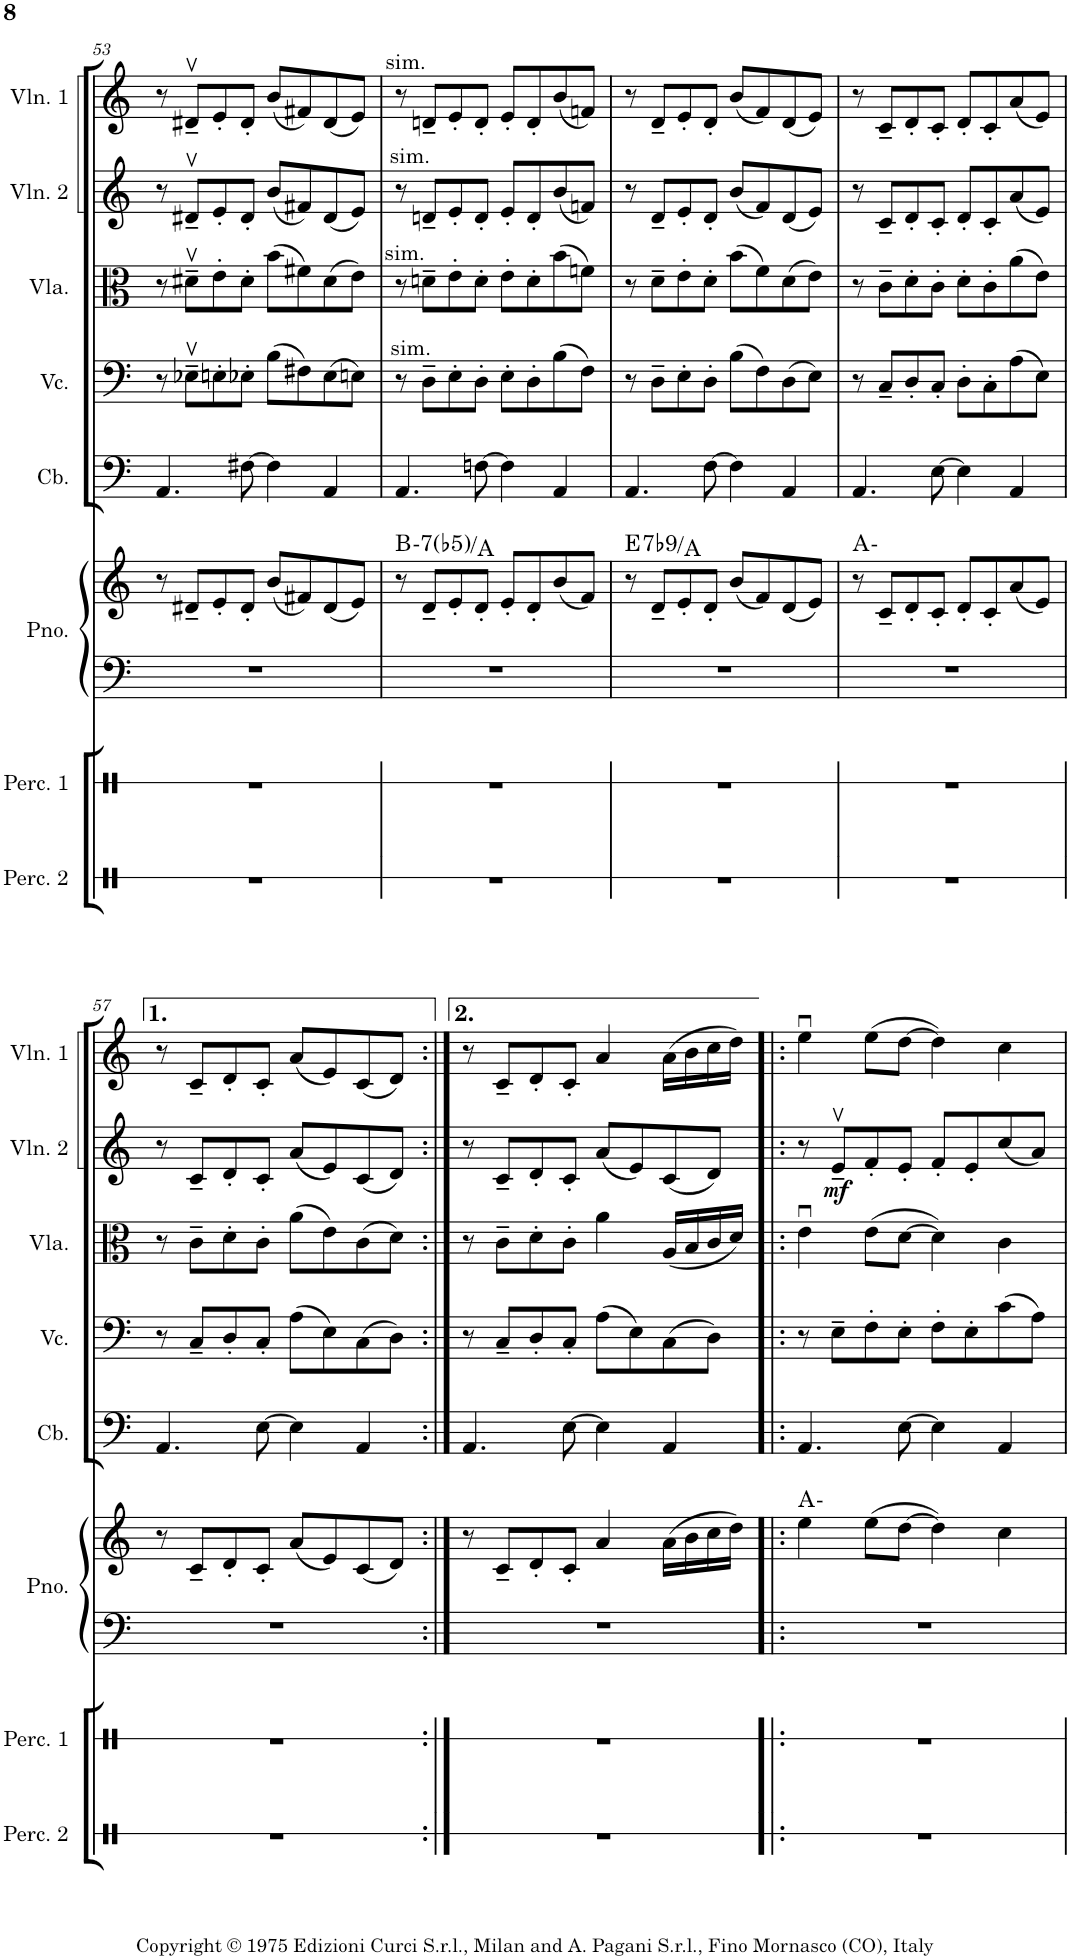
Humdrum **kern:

**kern	**kern	**kern	**kern	**harte	**kern	**kern	**kern	**kern	**dynam	**kern
*part8	*part7	*part6	*part6	*part6	*part5	*part4	*part3	*part2	*part2	*part1
*staff9	*staff8	*staff7	*staff6	*	*staff5	*staff4	*staff3	*staff2	*staff2	*staff1
*I"Percussion 2	*I"Percussion 1	*I"Piano	*	*	*I"Contrabass	*I"Violoncello	*I"Viola	*I"Violin 2	*	*I"Violin 1
*I'Perc. 2	*I'Perc. 1	*I'Pno.	*	*	*I'Cb.	*I'Vc.	*I'Vla.	*I'Vln. 2	*	*I'Vln. 1
!!LO:PB:g=z
*clefX	*clefX	*clefF4	*clefG2	*	*clefF4	*clefF4	*clefC3	*clefG2	*	*clefG2
*	*	*	*	*	*Trd7c12	*	*	*	*	*
*k[]	*k[]	*k[]	*k[]	*	*k[]	*k[]	*k[]	*k[]	*	*k[]
*M4/4	*M4/4	*M4/4	*M4/4	*	*M4/4	*M4/4	*M4/4	*M4/4	*	*M4/4
=53	=53	=53	=53	=53	=53	=53	=53	=53	=53	=53
1r	1r	1r	8r	.	4.AA/	8r	8r	8r	.	8r
.	.	.	8d#X~/L	.	.	8E-Xv~\L	8d#Xv~\L	8d#Xv~/L	.	8d#Xv~/L
.	.	.	8e'/	.	.	8En'\	8e'\	8e'/	.	8e'/
.	.	.	8d#'/J	.	[8F#X\	8E-X'\J	8d#'\J	8d#'/J	.	8d#'/J
.	.	.	(8b/L	.	4F#\]	(8B\L	(8b\L	(8b/L	.	(8b/L
.	.	.	8f#X/)	.	.	8F#X\)	8f#X\)	8f#X/)	.	8f#X/)
.	.	.	(8d#/	.	4AA/	(8E-\	(8d#\	(8d#/	.	(8d#/
.	.	.	8e/J)	.	.	8En\J)	8e\J)	8e/J)	.	8e/J)
=54	=54	=54	=54	=54	=54	=54	=54	=54	=54	=54
!	!	!	!	!	!	!	!	!LO:TX:a:t=sim.	!	!
!	!	!	!	!LO:H:kt=-7(b5)	!	!	!LO:TX:a:t=sim.	!	!	!
1r	1r	1r	8r	B:hdim7/b7	4.AA/	8r	8r	8r	.	8r
!	!	!	!	!	!	!	!	!	!	!LO:TX:a:t=sim.
!	!	!	!	!	!	!LO:TX:a:t=sim.	!	!	!	!
.	.	.	8d~/L	.	.	8D~\L	8dn~\L	8dn~/L	.	8dn~/L
.	.	.	8e'/	.	.	8E'\	8e'\	8e'/	.	8e'/
.	.	.	8d'/J	.	[8Fn\	8D'\J	8d'\J	8d'/J	.	8d'/J
.	.	.	8e'/L	.	4F\]	8E'\L	8e'\L	8e'/L	.	8e'/L
.	.	.	8d'/	.	.	8D'\	8d'\	8d'/	.	8d'/
.	.	.	(8b/	.	4AA/	(8B\	(8b\	(8b/	.	(8b/
.	.	.	8f/J)	.	.	8F\J)	8fn\J)	8fn/J)	.	8fn/J)
=55	=55	=55	=55	=55	=55	=55	=55	=55	=55	=55
!	!	!	!	!LO:H:kt=7	!	!	!	!	!	!
1r	1r	1r	8r	E:7(b9)/4	4.AA/	8r	8r	8r	.	8r
.	.	.	8d~/L	.	.	8D~\L	8d~\L	8d~/L	.	8d~/L
.	.	.	8e'/	.	.	8E'\	8e'\	8e'/	.	8e'/
.	.	.	8d'/J	.	[8F\	8D'\J	8d'\J	8d'/J	.	8d'/J
.	.	.	(8b/L	.	4F\]	(8B\L	(8b\L	(8b/L	.	(8b/L
.	.	.	8f/)	.	.	8F\)	8f\)	8f/)	.	8f/)
.	.	.	(8d/	.	4AA/	(8D\	(8d\	(8d/	.	(8d/
.	.	.	8e/J)	.	.	8E\J)	8e\J)	8e/J)	.	8e/J)
=56	=56	=56	=56	=56	=56	=56	=56	=56	=56	=56
1r	1r	1r	8r	A:min	4.AA/	8r	8r	8r	.	8r
.	.	.	8c~/L	.	.	8C~/L	8c~\L	8c~/L	.	8c~/L
.	.	.	8d'/	.	.	8D'/	8d'\	8d'/	.	8d'/
.	.	.	8c'/J	.	[8E\	8C'/J	8c'\J	8c'/J	.	8c'/J
.	.	.	8d'/L	.	4E\]	8D'\L	8d'\L	8d'/L	.	8d'/L
.	.	.	8c'/	.	.	8C'\	8c'\	8c'/	.	8c'/
.	.	.	(8a/	.	4AA/	(8A\	(8a\	(8a/	.	(8a/
.	.	.	8e/J)	.	.	8E\J)	8e\J)	8e/J)	.	8e/J)
!!LO:LB:g=z
=57	=57	=57	=57	=57	=57	=57	=57	=57	=57	=57
1r	1r	1r	8r	.	4.AA/	8r	8r	8r	.	8r
.	.	.	8c~/L	.	.	8C~/L	8c~\L	8c~/L	.	8c~/L
.	.	.	8d'/	.	.	8D'/	8d'\	8d'/	.	8d'/
.	.	.	8c'/J	.	[8E\	8C'/J	8c'\J	8c'/J	.	8c'/J
.	.	.	(8a/L	.	4E\]	(8A\L	(8a\L	(8a/L	.	(8a/L
.	.	.	8e/)	.	.	8E\)	8e\)	8e/)	.	8e/)
.	.	.	(8c/	.	4AA/	(8C\	(8c\	(8c/	.	(8c/
.	.	.	8d/J)	.	.	8D\J)	8d\J)	8d/J)	.	8d/J)
=58:|!	=58:|!	=58:|!	=58:|!	=58:|!	=58:|!	=58:|!	=58:|!	=58:|!	=58:|!	=58:|!
1r	1r	1r	8r	.	4.AA/	8r	8r	8r	.	8r
.	.	.	8c~/L	.	.	8C~/L	8c~\L	8c~/L	.	8c~/L
.	.	.	8d'/	.	.	8D'/	8d'\	8d'/	.	8d'/
.	.	.	8c'/J	.	[8E\	8C'/J	8c'\J	8c'/J	.	8c'/J
.	.	.	4a/	.	4E\]	(8A\L	4a\	(8a/L	.	4a/
.	.	.	.	.	.	8E\)	.	8e/)	.	.
.	.	.	(16a\LL	.	4AA/	(8C\	(16A/LL	(8c/	.	(16a\LL
.	.	.	16b\	.	.	.	16B/	.	.	16b\
.	.	.	16cc\	.	.	8D\J)	16c/	8d/J)	.	16cc\
.	.	.	16dd\JJ)	.	.	.	16d/JJ)	.	.	16dd\JJ)
=59!|:	=59!|:	=59!|:	=59!|:	=59!|:	=59!|:	=59!|:	=59!|:	=59!|:	=59!|:	=59!|:
1r	1r	1r	4ee\	A:min	4.AA/	8r	4eu\	8r	.	4eeu\
!	!	!	!	!	!	!	!	!	!LO:DY:b	!
.	.	.	.	.	.	8E~\L	.	8ev~/L	mf	.
.	.	.	(8ee\L	.	.	8F'\	(8e\L	8f'/	.	(8ee\L
.	.	.	[8dd\J	.	[8E\	8E'\J	[8d\J	8e'/J	.	[8dd\J
.	.	.	4dd\])	.	4E\]	8F'\L	4d\])	8f'/L	.	4dd\])
.	.	.	.	.	.	8E'\	.	8e'/	.	.
.	.	.	4cc\	.	4AA/	(8c\	4c\	(8cc/	.	4cc\
.	.	.	.	.	.	8A\J)	.	8a/J)	.	.
=	=	=	=	=	=	=	=	=	=	=
*-	*-	*-	*-	*-	*-	*-	*-	*-	*-	*-
